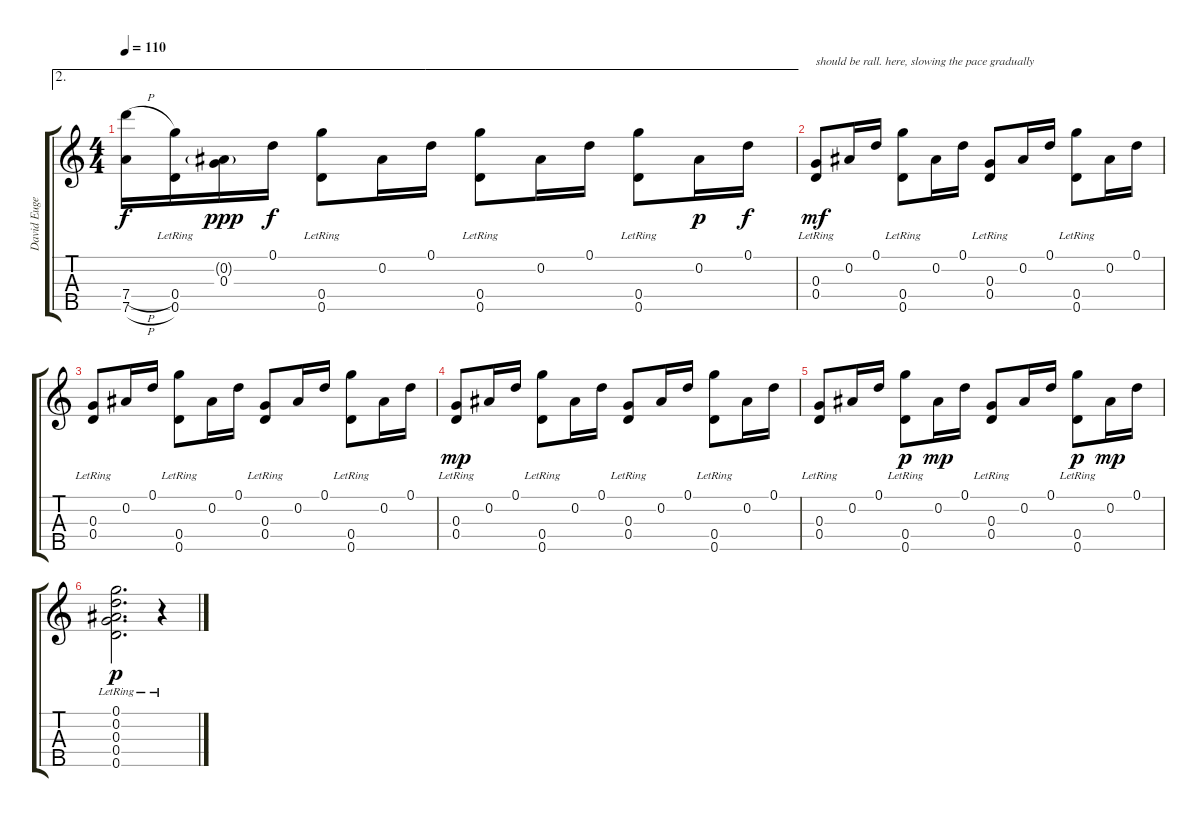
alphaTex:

\track ("David Eugene Edwards" "David Euge") {instrument acousticguitarsteel}
\staff {score tabs}
\tuning (D4 Bb3 G3 D3 G4) {hide}
\ae 2
\ts (4 4)
\tempo 110
\clef g2
\ks c
(7.4{h} 7.5{h}).16{dy f} (0.4{lr} 0.5{lr}).16 (0.2{g} 0.3).16{dy ppp} 0.1.16{dy f} (0.4{lr} 0.5{lr}).8 0.2.16 0.1.16 (0.4{lr} 0.5{lr}).8 0.2.16 0.1.16 (0.4{lr} 0.5{lr}).8 0.2.16{dy p} 0.1.16{dy f} |
(0.3{lr} 0.4{lr}).8{txt "should be rall. here, slowing the pace gradually" dy mf} 0.2.16 0.1.16 (0.4{lr} 0.5{lr}).8 0.2.16 0.1.16 (0.3{lr} 0.4{lr}).8 0.2.16 0.1.16 (0.4{lr} 0.5{lr}).8 0.2.16 0.1.16 |
(0.3{lr} 0.4{lr}).8 0.2.16 0.1.16 (0.4{lr} 0.5{lr}).8 0.2.16 0.1.16 (0.3{lr} 0.4{lr}).8 0.2.16 0.1.16 (0.4{lr} 0.5{lr}).8 0.2.16 0.1.16 |
(0.3{lr} 0.4{lr}).8{dy mp} 0.2.16 0.1.16 (0.4{lr} 0.5{lr}).8 0.2.16 0.1.16 (0.3{lr} 0.4{lr}).8 0.2.16 0.1.16 (0.4{lr} 0.5{lr}).8 0.2.16 0.1.16 |
(0.3{lr} 0.4{lr}).8 0.2.16 0.1.16 (0.4{lr} 0.5{lr}).8{dy p} 0.2.16{dy mp} 0.1.16 (0.3{lr} 0.4{lr}).8 0.2.16 0.1.16 (0.4{lr} 0.5{lr}).8{dy p} 0.2.16{dy mp} 0.1.16 |
(0.1{lr} 0.2{lr} 0.3{lr} 0.4{lr} 0.5{lr}).2{d dy p} r.4
